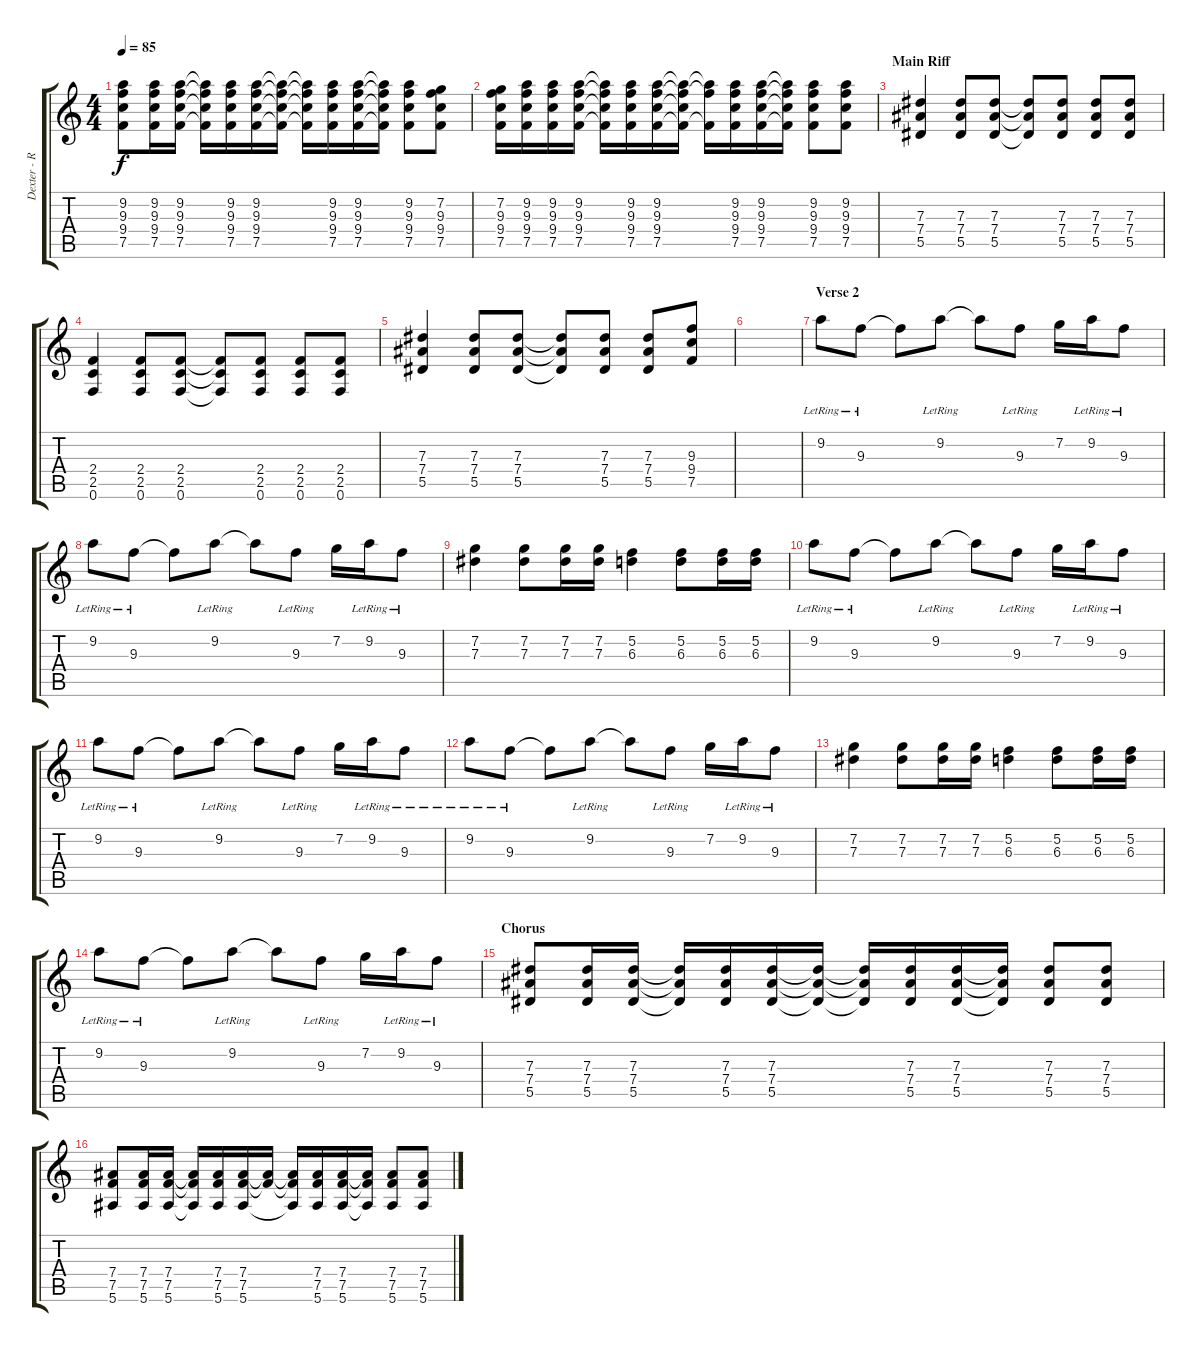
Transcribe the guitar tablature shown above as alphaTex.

\track ("Dexter - Rythm Guitar" "Dexter - R") {instrument distortionguitar}
\staff {score tabs}
\tuning (F4 C4 Ab3 Eb3 Bb2 F2) {hide}
\ts (4 4)
\tempo 85
\clef g2
\ks c
(9.2 9.3 9.4 7.5).8{dy f} (9.2 9.3 9.4 7.5).16 (9.2 9.3 9.4 7.5).16 (9.2{t} 9.3{t} 9.4{t} 7.5{t}).16 (9.2 9.3 9.4 7.5).16 (9.2 9.3 9.4 7.5).16 (9.2{t} 9.3{t} 9.4{t} 7.5{t}).16 (9.2{t} 9.3{t} 9.4{t} 7.5{t}).16 (9.2 9.3 9.4 7.5).16 (9.2 9.3 9.4 7.5).16 (9.2{t} 9.3{t} 9.4{t} 7.5{t}).16 (9.2 9.3 9.4 7.5).8 (7.2 9.3 9.4 7.5).8 |
(7.2 9.3 9.4 7.5).16 (9.2 9.3 9.4 7.5).16 (9.2 9.3 9.4 7.5).16 (9.2 9.3 9.4 7.5).16 (9.2{t} 9.3{t} 9.4{t} 7.5{t}).16 (9.2 9.3 9.4 7.5).16 (9.2 9.3 9.4 7.5).16 (9.2{t} 9.3{t} 9.4{t} 7.5{t}).16 (9.2{t} 9.3{t} 7.5{t}).16 (9.2 9.3 9.4 7.5).16 (9.2 9.3 9.4 7.5).16 (9.2{t} 9.3{t} 9.4{t} 7.5{t}).16 (9.2 9.3 9.4 7.5).8 (9.2 9.3 9.4 7.5).8 |
\section ("" "Main Riff")
(7.3 7.4 5.5).4 (7.3 7.4 5.5).8 (7.3 7.4 5.5).8 (7.3{t} 7.4{t} 5.5{t}).8 (7.3 7.4 5.5).8 (7.3 7.4 5.5).8 (7.3 7.4 5.5).8 |
(2.4 2.5 0.6).4 (2.4 2.5 0.6).8 (2.4 2.5 0.6).8 (2.4{t} 2.5{t} 0.6{t}).8 (2.4 2.5 0.6).8 (2.4 2.5 0.6).8 (2.4 2.5 0.6).8 |
(7.3 7.4 5.5).4 (7.3 7.4 5.5).8 (7.3 7.4 5.5).8 (7.3{t} 7.4{t} 5.5{t}).8 (7.3 7.4 5.5).8 (7.3 7.4 5.5).8 (9.3 9.4 7.5).8 |
|
\section ("" "Verse 2")
9.2{lr}.8 9.3{lr}.8 9.3{t}.8 9.2{lr}.8 9.2{t}.8 9.3{lr}.8 7.2.16 9.2{lr}.16 9.3{lr}.8 |
9.2{lr}.8 9.3{lr}.8 9.3{t}.8 9.2{lr}.8 9.2{t}.8 9.3{lr}.8 7.2.16 9.2{lr}.16 9.3{lr}.8 |
(7.2 7.3).4 (7.2 7.3).8 (7.2 7.3).16 (7.2 7.3).16 (5.2 6.3).4 (5.2 6.3).8 (5.2 6.3).16 (5.2 6.3).16 |
9.2{lr}.8 9.3{lr}.8 9.3{t}.8 9.2{lr}.8 9.2{t}.8 9.3{lr}.8 7.2.16 9.2{lr}.16 9.3{lr}.8 |
9.2{lr}.8 9.3{lr}.8 9.3{t}.8 9.2{lr}.8 9.2{t}.8 9.3{lr}.8 7.2.16 9.2{lr}.16 9.3{lr}.8 |
9.2{lr}.8 9.3{lr}.8 9.3{t}.8 9.2{lr}.8 9.2{t}.8 9.3{lr}.8 7.2.16 9.2{lr}.16 9.3{lr}.8 |
(7.2 7.3).4 (7.2 7.3).8 (7.2 7.3).16 (7.2 7.3).16 (5.2 6.3).4 (5.2 6.3).8 (5.2 6.3).16 (5.2 6.3).16 |
9.2{lr}.8 9.3{lr}.8 9.3{t}.8 9.2{lr}.8 9.2{t}.8 9.3{lr}.8 7.2.16 9.2{lr}.16 9.3{lr}.8 |
\section ("" "Chorus")
(7.3 7.4 5.5).8{instrument distortionguitar} (7.3 7.4 5.5).16 (7.3 7.4 5.5).16 (7.3{t} 7.4{t} 5.5{t}).16 (7.3 7.4 5.5).16 (7.3 7.4 5.5).16 (7.3{t} 7.4{t} 5.5{t}).16 (7.3{t} 7.4{t} 5.5{t}).16 (7.3 7.4 5.5).16 (7.3 7.4 5.5).16 (7.3{t} 7.4{t} 5.5{t}).16 (7.3 7.4 5.5).8 (7.3 7.4 5.5).8 |
(7.4 7.5 5.6).8{instrument distortionguitar} (7.4 7.5 5.6).16 (7.4 7.5 5.6).16 (7.4{t} 7.5{t} 5.6{t}).16 (7.4 7.5 5.6).16 (7.4 7.5 5.6).16 (7.4{t} 7.5{t}).16 (7.4{t} 7.5{t} 5.6{t}).16 (7.4 7.5 5.6).16 (7.4 7.5 5.6).16 (7.4{t} 7.5{t} 5.6{t}).16 (7.4 7.5 5.6).8 (7.4 7.5 5.6).8
